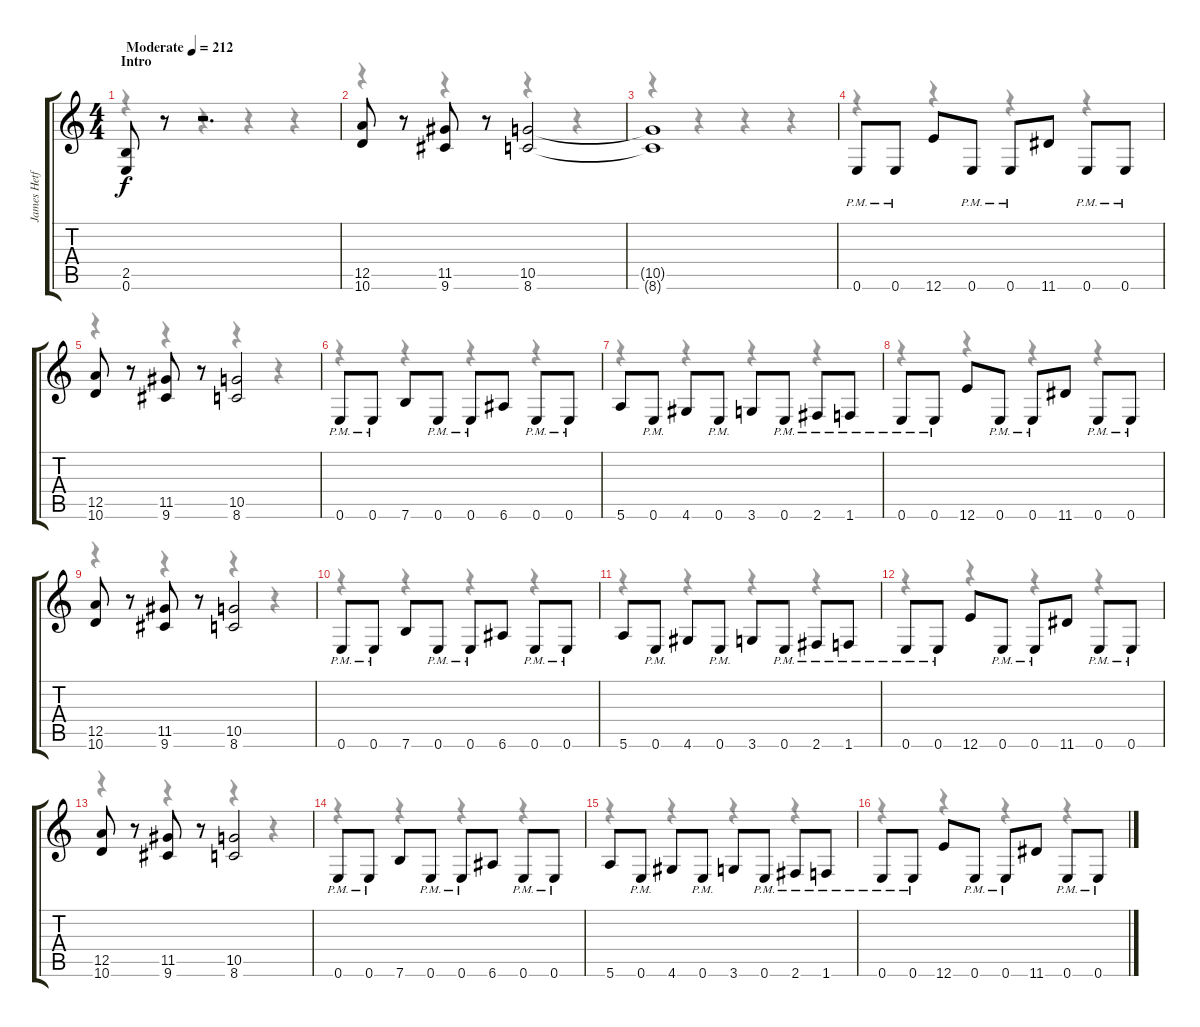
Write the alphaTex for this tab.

\track ("James Hetfield" "James Hetf") {instrument distortionguitar}
\staff {score tabs}
\tuning (E4 B3 G3 D3 A2 E2) {hide}
\voice
\ts (4 4)
\section ("" "Intro")
\tempo (212 "Moderate")
\clef g2
\ks c
(2.5 0.6).8{dy f instrument distortionguitar} r.8 r.2{d} |
(12.5 10.6).8 r.8 (11.5 9.6).8 r.8 (10.5 8.6).2 |
(10.5{t} 8.6{t}).1 |
0.6{pm}.8 0.6{pm}.8 12.6.8 0.6{pm}.8 0.6{pm}.8 11.6.8 0.6{pm}.8 0.6{pm}.8 |
(12.5 10.6).8 r.8 (11.5 9.6).8 r.8 (10.5 8.6).2 |
0.6{pm}.8 0.6{pm}.8 7.6.8 0.6{pm}.8 0.6{pm}.8 6.6.8 0.6{pm}.8 0.6{pm}.8 |
5.6.8 0.6{pm}.8 4.6.8 0.6{pm}.8 3.6.8 0.6{pm}.8 2.6{pm}.8 1.6{pm}.8 |
0.6{pm}.8 0.6{pm}.8 12.6.8 0.6{pm}.8 0.6{pm}.8 11.6.8 0.6{pm}.8 0.6{pm}.8 |
(12.5 10.6).8 r.8 (11.5 9.6).8 r.8 (10.5 8.6).2 |
0.6{pm}.8 0.6{pm}.8 7.6.8 0.6{pm}.8 0.6{pm}.8 6.6.8 0.6{pm}.8 0.6{pm}.8 |
5.6.8 0.6{pm}.8 4.6.8 0.6{pm}.8 3.6.8 0.6{pm}.8 2.6{pm}.8 1.6{pm}.8 |
0.6{pm}.8 0.6{pm}.8 12.6.8 0.6{pm}.8 0.6{pm}.8 11.6.8 0.6{pm}.8 0.6{pm}.8 |
(12.5 10.6).8 r.8 (11.5 9.6).8 r.8 (10.5 8.6).2 |
0.6{pm}.8 0.6{pm}.8 7.6.8 0.6{pm}.8 0.6{pm}.8 6.6.8 0.6{pm}.8 0.6{pm}.8 |
5.6.8 0.6{pm}.8 4.6.8 0.6{pm}.8 3.6.8 0.6{pm}.8 2.6{pm}.8 1.6{pm}.8 |
0.6{pm}.8 0.6{pm}.8 12.6.8 0.6{pm}.8 0.6{pm}.8 11.6.8 0.6{pm}.8 0.6{pm}.8
\voice
\clef g2
\ottava regular
\simile none
\ks c
r.4{dy f} r.4 r.4 r.4 |
r.4 r.4 r.4 r.4 |
r.4 r.4 r.4 r.4 |
r.4 r.4 r.4 r.4 |
r.4 r.4 r.4 r.4 |
r.4 r.4 r.4 r.4 |
r.4 r.4 r.4 r.4 |
r.4 r.4 r.4 r.4 |
r.4 r.4 r.4 r.4 |
r.4 r.4 r.4 r.4 |
r.4 r.4 r.4 r.4 |
r.4 r.4 r.4 r.4 |
r.4 r.4 r.4 r.4 |
r.4 r.4 r.4 r.4 |
r.4 r.4 r.4 r.4 |
r.4 r.4 r.4 r.4
